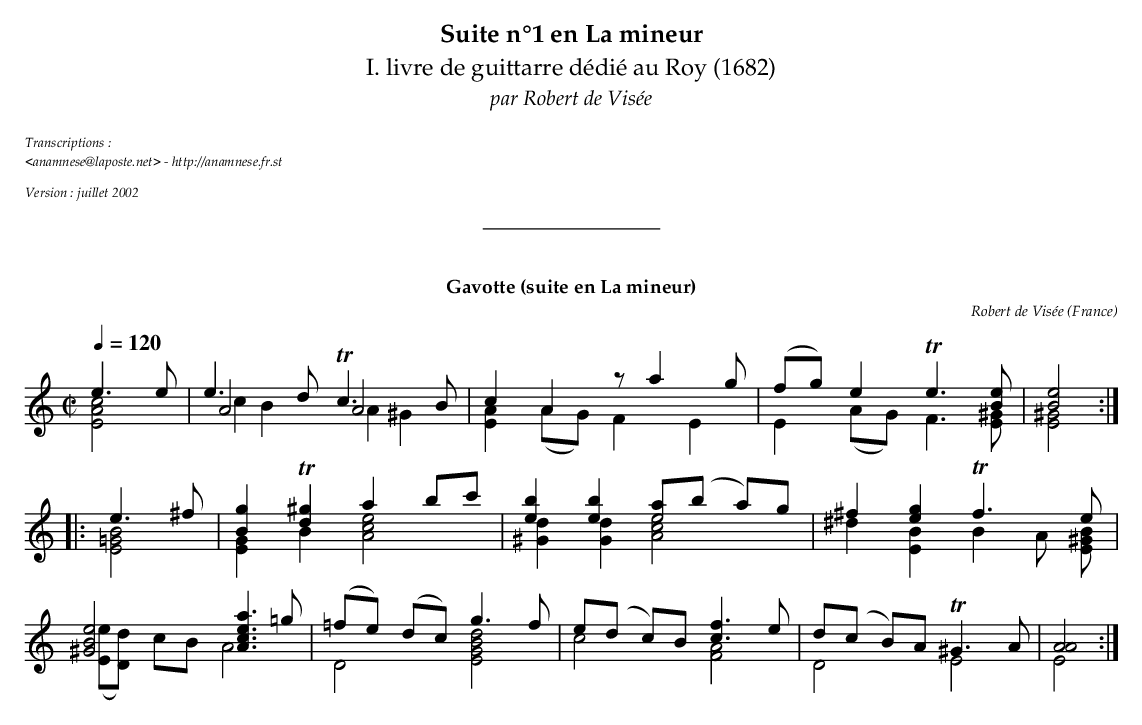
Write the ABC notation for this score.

X:1
T:Gavotte (suite en La mineur)
C:Robert de Visée
O:France
M:C|
L:1/4
Q:1/4=120
K:Am
K:C treble
%%staves (1 2 3)
V:1
e3/2 e/ | e3/2 d/ !trill!c3/2 B/ | cA z/ a g/ | (f/g/) e !trill!e3/2 [B/e/] | [B2e2] ::
e>^f | [Bg] !trill![d^g] a b/c'/ | [eb] [eb] [e/a/](b/ a/)g/ | ^f [eg] !trill!f>e |
[^G2B2e2] [A3/2c3/2e3/2a3/2] =g/ | (=f/e/) (d/c/) g>f | e/(d/ c/)B/ [c3/2f3/2] e/ | d/(c/ B/)A/ !trill!^G>A | [A2A2] :|
V:2
[E2A2c2] | A2 A2 | [EA] (A/G/)FE | E (A/G/) F3/2 [E/^G/] | [E2^G2] ::
[E2=G2B2] | [EG] B  [A2c2e2] | [^Gd] [Gd] [A2c2e2] | ^d [EB] B A/ [E/^G/B/] |
([E/e/][D/d/]) c/B/ A2 | D2 [E2G2B2d2] | c2 [F2A2] | D2 E2 | E2 :|
V:3
x2 | cBA^G | x4 | x4 | x2 ::
